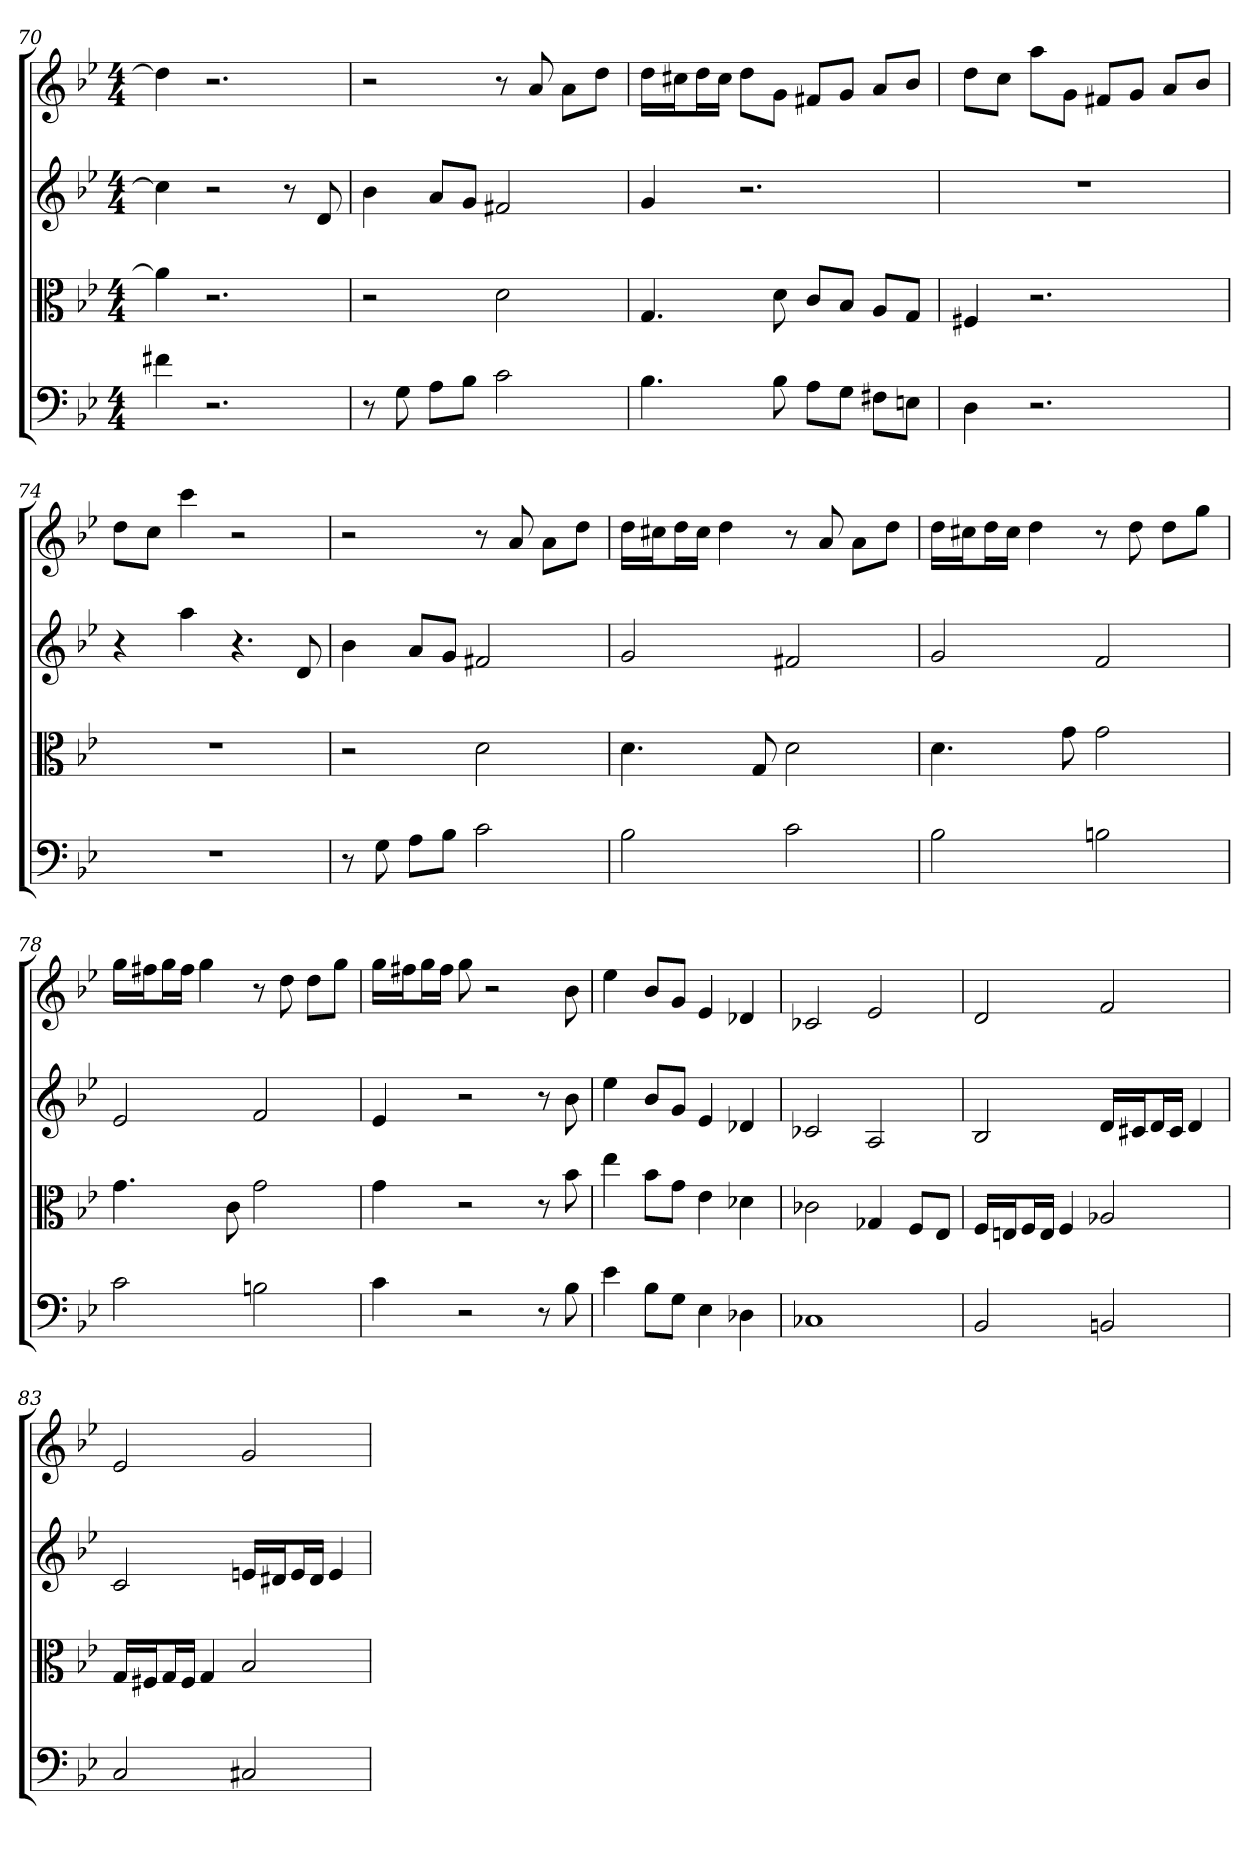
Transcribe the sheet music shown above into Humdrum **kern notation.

**kern	**kern	**kern	**kern
*part4	*part3	*part2	*part1
*staff4	*staff3	*staff2	*staff1
*clefF4	*clefC3	*	*
*k[b-e-]	*k[b-e-]	*k[b-e-]	*k[b-e-]
*g:	*g:	*g:	*g:
*M4/4	*M4/4	*M4/4	*M4/4
=70	=70	=70	=70
4f#X	4a]	4cc]	4dd]
2.r	2.r	2r	2.r
.	.	8r	.
.	.	8d	.
=71	=71	=71	=71
8r	2r	4b-	2r
8G	.	.	.
8A\L	.	8aL	.
8B-\J	.	8gJ	.
2c	2d	2f#X	8r
.	.	.	8a
.	.	.	8aL
.	.	.	8ddJ
=72	=72	=72	=72
4.B-	4.G	4g	16ddLL
.	.	.	16cc#XJ
.	.	.	16ddL
.	.	.	16cc#JJ
.	.	2.r	8ddL
8B-	8d	.	8gJ
8A\L	8c/L	.	8f#XL
8G\J	8B-/J	.	8gJ
8F#X\L	8A/L	.	8aL
8En\J	8G/J	.	8b-J
=73	=73	=73	=73
4D	4F#X	1r	8ddL
.	.	.	8ccJ
2.r	2.r	.	8aaL
.	.	.	8gJ
.	.	.	8f#XL
.	.	.	8gJ
.	.	.	8aL
.	.	.	8b-J
=74	=74	=74	=74
1r	1r	4r	8ddL
.	.	.	8ccJ
.	.	4aa	4ccc
.	.	4.r	2r
.	.	8d	.
=75	=75	=75	=75
8r	2r	4b-	2r
8G	.	.	.
8A\L	.	8aL	.
8B-\J	.	8gJ	.
2c	2d	2f#X	8r
.	.	.	8a
.	.	.	8aL
.	.	.	8ddJ
=76	=76	=76	=76
2B-	4.d	2g	16ddLL
.	.	.	16cc#XJ
.	.	.	16ddL
.	.	.	16cc#JJ
.	.	.	4dd
.	8G	.	.
2c	2d	2f#X	8r
.	.	.	8a
.	.	.	8aL
.	.	.	8ddJ
=77	=77	=77	=77
2B-	4.d	2g	16ddLL
.	.	.	16cc#XJ
.	.	.	16ddL
.	.	.	16cc#JJ
.	.	.	4dd
.	8g	.	.
2Bn	2g	2f	8r
.	.	.	8dd
.	.	.	8ddL
.	.	.	8ggJ
=78	=78	=78	=78
2c	4.g	2e-	16ggLL
.	.	.	16ff#XJ
.	.	.	16ggL
.	.	.	16ff#JJ
.	.	.	4gg
.	8c	.	.
2Bn	2g	2f	8r
.	.	.	8dd
.	.	.	8ddL
.	.	.	8ggJ
=79	=79	=79	=79
4c	4g	4e-	16ggLL
.	.	.	16ff#XJ
.	.	.	16ggL
.	.	.	16ff#JJ
2r	2r	2r	8gg
.	.	.	2r
8r	8r	8r	.
8B-	8b-	8b-	8b-
=80	=80	=80	=80
4e-	4ee-	4ee-	4ee-
8B-\L	8b-\L	8b-L	8b-L
8G\J	8g\J	8gJ	8gJ
4E-	4e-	4e-	4e-
4D-X	4d-X	4d-X	4d-X
=81	=81	=81	=81
1C-X	2c-X	2c-X	2c-X
.	4G-X	2A	2e-
.	8F/L	.	.
.	8E-/J	.	.
=82	=82	=82	=82
2BB-	16F/LL	2B-	2d
.	16En/J	.	.
.	16F/L	.	.
.	16E/JJ	.	.
.	4F	.	.
2BBn	2A-X	16dLL	2f
.	.	16c#XJ	.
.	.	16dL	.
.	.	16c#JJ	.
.	.	4d	.
=83	=83	=83	=83
2C	16G/LL	2c	2e-
.	16F#X/J	.	.
.	16G/L	.	.
.	16F#/JJ	.	.
.	4G	.	.
2C#X	2B-	16enLL	2g
.	.	16d#XJ	.
.	.	16eL	.
.	.	16d#JJ	.
.	.	4e	.
=	=	=	=
*-	*-	*-	*-
